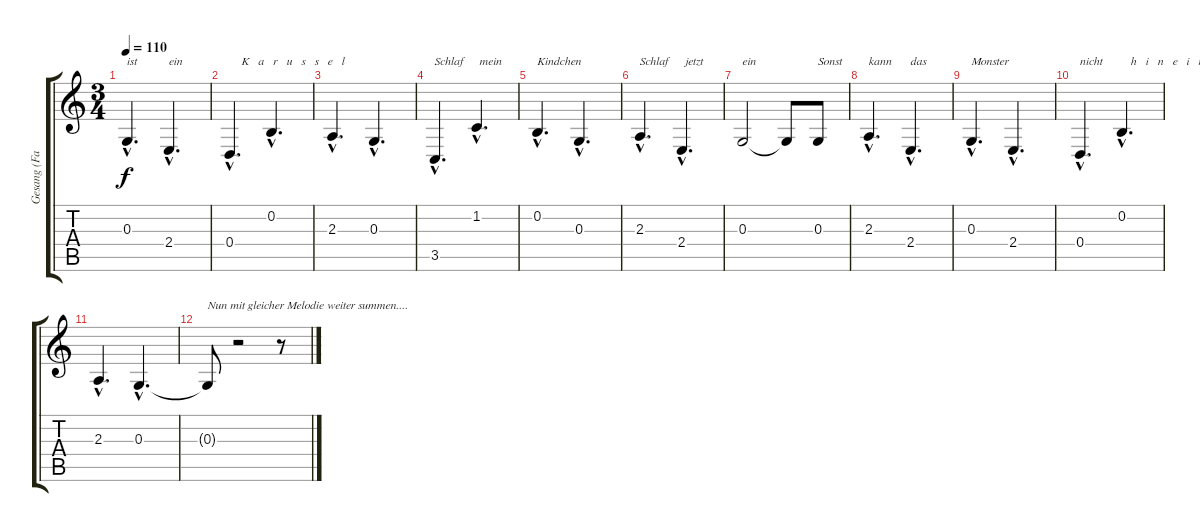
\track ("Gesang (Farin)" "Gesang (Fa") {instrument viola}
\staff {score tabs}
\tuning (E4 B3 G3 D3 A2 E2) {hide}
\ts (3 4)
\tempo 110
\clef g2
\ks c
0.3{hac}.4{d txt "ist" dy f} 2.4{hac}.4{d txt "ein"} |
0.4{hac}.4{d txt "    K   a   r   u   s   s   e   l"} 0.2{hac}.4{d} |
2.3{hac}.4{d} 0.3{hac}.4{d} |
3.5{hac}.4{d txt "Schlaf"} 1.2{hac}.4{d txt " mein"} |
0.2{hac}.4{d txt "Kindchen"} 0.3{hac}.4{d} |
2.3{hac}.4{d txt "Schlaf"} 2.4{hac}.4{d txt " jetzt"} |
0.3.2{txt "ein"} 0.3{t}.8 0.3.8{txt "Sonst"} |
2.3{hac}.4{d txt "kann"} 2.4{hac}.4{d txt "das"} |
0.3{hac}.4{d txt "Monster"} 2.4{hac}.4{d} |
0.4{hac}.4{d txt "nicht"} 0.2{hac}.4{d txt "   h   i   n   e   i   n "} |
2.3{hac}.4{d} 0.3{hac}.4{d} |
0.3{t}.8{txt "Nun mit gleicher Melodie weiter summen...."} r.2 r.8
